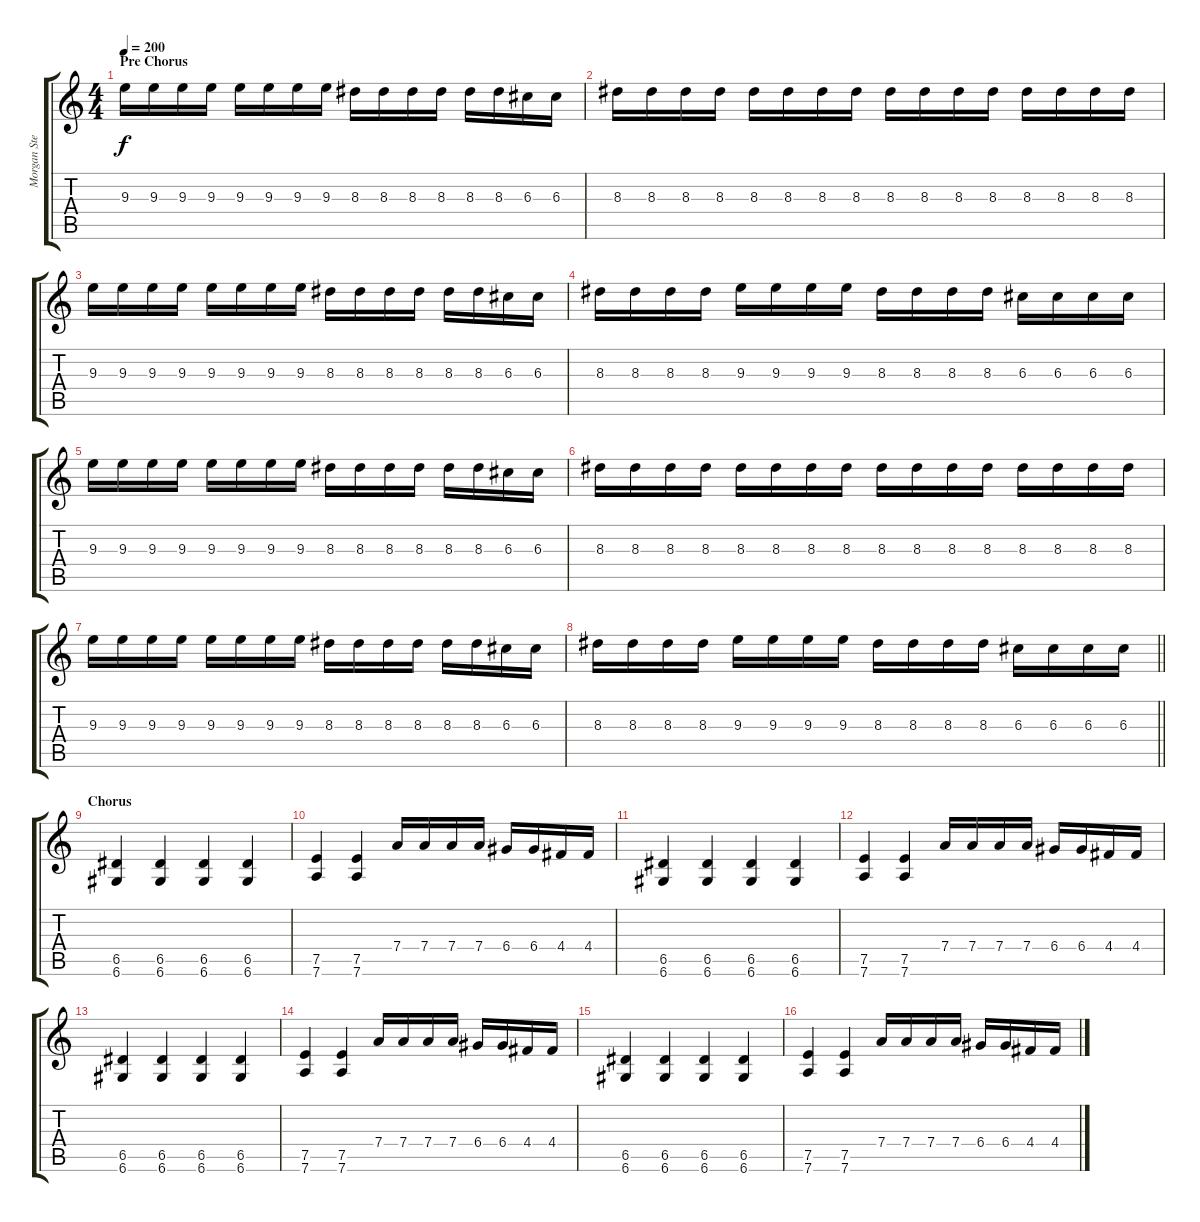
\track ("Morgan Steinmeyer Håkansson " "Morgan Ste") {instrument distortionguitar}
\staff {score tabs}
\tuning (E4 B3 G3 D3 A2 D2) {hide}
\ts (4 4)
\section ("" "Pre Chorus")
\tempo 200
\clef g2
\ks c
9.3.16{dy f} 9.3.16 9.3.16 9.3.16 9.3.16 9.3.16 9.3.16 9.3.16 8.3.16 8.3.16 8.3.16 8.3.16 8.3.16 8.3.16 6.3.16 6.3.16 |
8.3.16 8.3.16 8.3.16 8.3.16 8.3.16 8.3.16 8.3.16 8.3.16 8.3.16 8.3.16 8.3.16 8.3.16 8.3.16 8.3.16 8.3.16 8.3.16 |
9.3.16 9.3.16 9.3.16 9.3.16 9.3.16 9.3.16 9.3.16 9.3.16 8.3.16 8.3.16 8.3.16 8.3.16 8.3.16 8.3.16 6.3.16 6.3.16 |
8.3.16 8.3.16 8.3.16 8.3.16 9.3.16 9.3.16 9.3.16 9.3.16 8.3.16 8.3.16 8.3.16 8.3.16 6.3.16 6.3.16 6.3.16 6.3.16 |
9.3.16 9.3.16 9.3.16 9.3.16 9.3.16 9.3.16 9.3.16 9.3.16 8.3.16 8.3.16 8.3.16 8.3.16 8.3.16 8.3.16 6.3.16 6.3.16 |
8.3.16 8.3.16 8.3.16 8.3.16 8.3.16 8.3.16 8.3.16 8.3.16 8.3.16 8.3.16 8.3.16 8.3.16 8.3.16 8.3.16 8.3.16 8.3.16 |
9.3.16 9.3.16 9.3.16 9.3.16 9.3.16 9.3.16 9.3.16 9.3.16 8.3.16 8.3.16 8.3.16 8.3.16 8.3.16 8.3.16 6.3.16 6.3.16 |
\barLineRight lightlight
8.3.16 8.3.16 8.3.16 8.3.16 9.3.16 9.3.16 9.3.16 9.3.16 8.3.16 8.3.16 8.3.16 8.3.16 6.3.16 6.3.16 6.3.16 6.3.16 |
\section ("" "Chorus")
(6.5 6.6).4 (6.5 6.6).4 (6.5 6.6).4 (6.5 6.6).4 |
(7.5 7.6).4 (7.5 7.6).4 7.4.16 7.4.16 7.4.16 7.4.16 6.4.16 6.4.16 4.4.16 4.4.16 |
(6.5 6.6).4 (6.5 6.6).4 (6.5 6.6).4 (6.5 6.6).4 |
(7.5 7.6).4 (7.5 7.6).4 7.4.16 7.4.16 7.4.16 7.4.16 6.4.16 6.4.16 4.4.16 4.4.16 |
(6.5 6.6).4 (6.5 6.6).4 (6.5 6.6).4 (6.5 6.6).4 |
(7.5 7.6).4 (7.5 7.6).4 7.4.16 7.4.16 7.4.16 7.4.16 6.4.16 6.4.16 4.4.16 4.4.16 |
(6.5 6.6).4 (6.5 6.6).4 (6.5 6.6).4 (6.5 6.6).4 |
(7.5 7.6).4 (7.5 7.6).4 7.4.16 7.4.16 7.4.16 7.4.16 6.4.16 6.4.16 4.4.16 4.4.16
